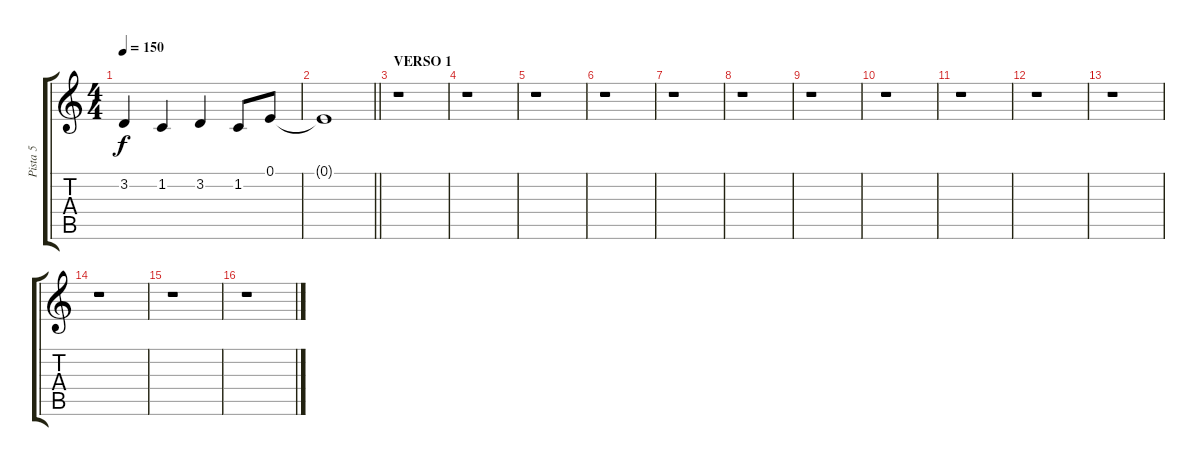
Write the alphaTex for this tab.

\track ("Pista 5" "Pista 5") {instrument altosax}
\staff {score tabs}
\tuning (E4 B3 G3 D3 A2 E2) {hide}
\ts (4 4)
\tempo 150
\clef g2
\ks c
3.2.4{dy f} 1.2.4 3.2.4 1.2.8 0.1.8 |
\barLineRight lightlight
0.1{t}.1 |
\section ("" "VERSO 1")
r.1 |
r.1 |
r.1 |
r.1 |
r.1 |
r.1 |
r.1 |
r.1 |
r.1 |
r.1 |
r.1 |
r.1 |
r.1 |
r.1
